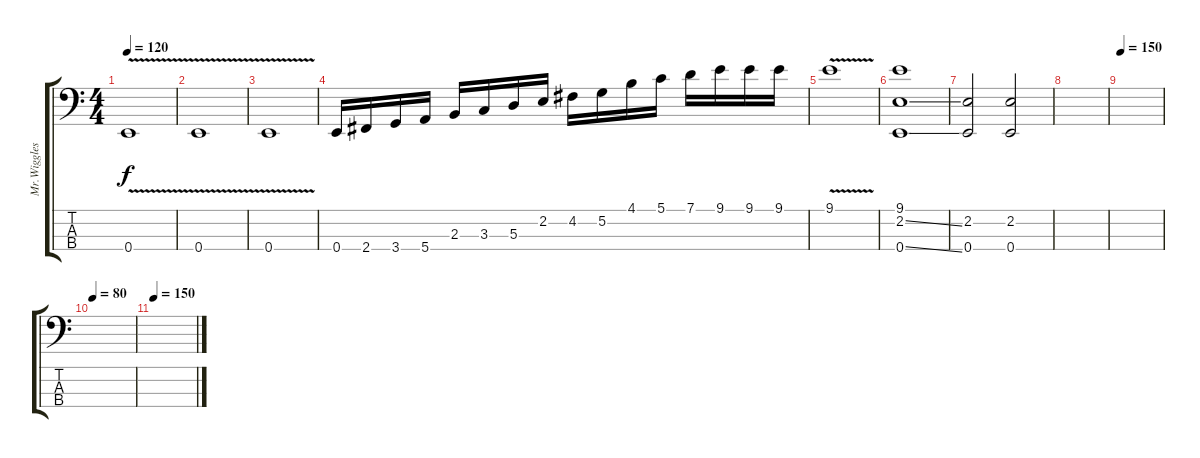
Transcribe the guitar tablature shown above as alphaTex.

\track ("Mr.Wiggles" "Mr.Wiggles") {instrument electricbasspick}
\staff {score tabs}
\tuning (G2 D2 A1 E1) {hide}
\ts (4 4)
\tempo 120
\clef f4
\ks c
0.4{v}.1{dy f} |
0.4{v}.1 |
0.4{v}.1 |
0.4.16 2.4.16 3.4.16 5.4.16 2.3.16 3.3.16 5.3.16 2.2.16 4.2.16 5.2.16 4.1.16 5.1.16 7.1.16 9.1.16 9.1.16 9.1.16 |
9.1{v}.1 |
(9.1 2.2{ss} 0.4{ss}).1 |
(2.2 0.4).2 (2.2 0.4).2 |
|
\tempo 150
|
\tempo 80
|
\tempo 150
